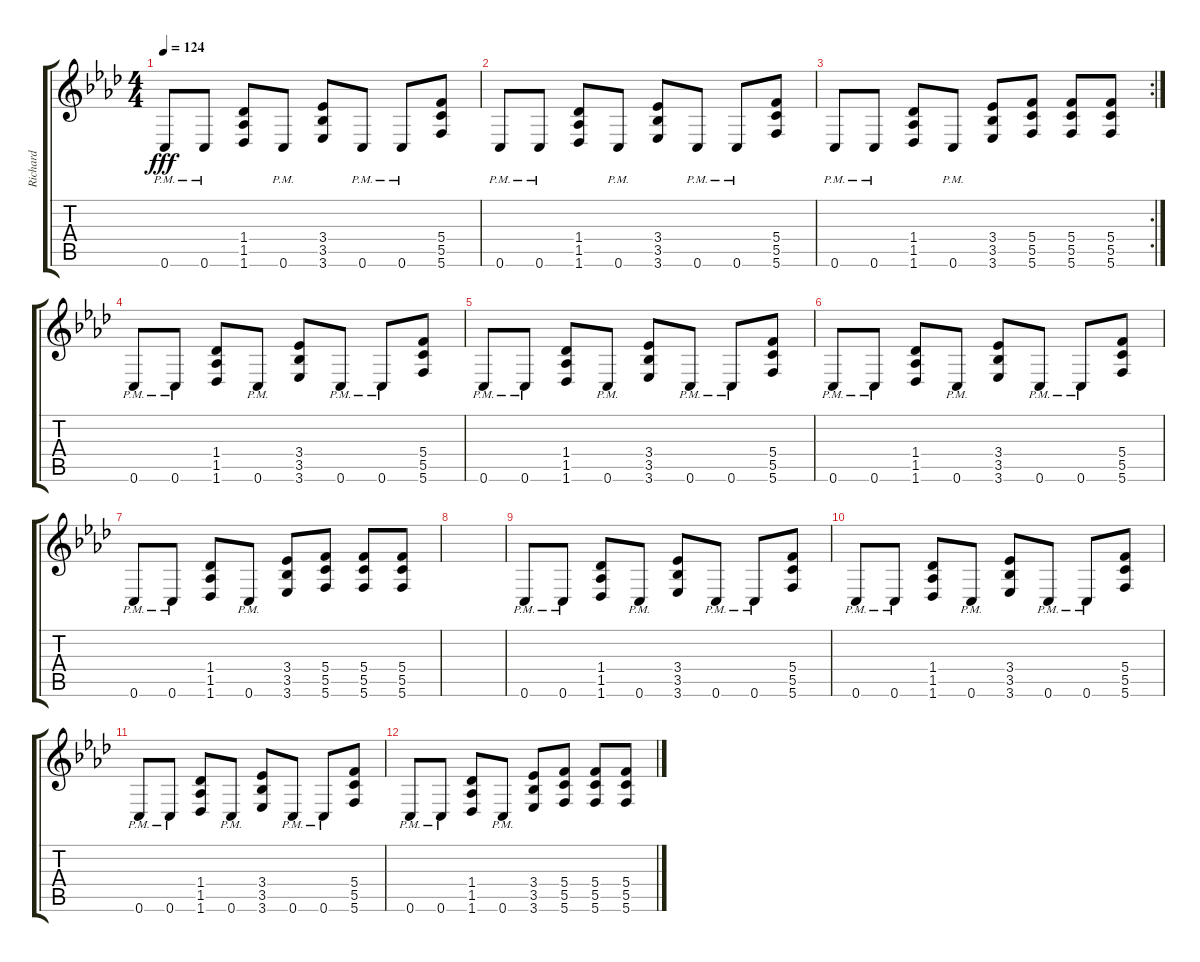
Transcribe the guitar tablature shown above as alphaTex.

\track ("Richard" "Richard") {instrument acousticguitarsteel}
\staff {score tabs}
\tuning (D4 A3 F3 C3 G2 C2) {hide}
\ts (4 4)
\tempo 124
\clef g2
\ks ab
0.6{pm}.8{dy fff} 0.6{pm}.8 (1.4 1.5 1.6).8 0.6{pm}.8 (3.4 3.5 3.6).8 0.6{pm}.8 0.6{pm}.8 (5.4 5.5 5.6).8 |
0.6{pm}.8 0.6{pm}.8 (1.4 1.5 1.6).8 0.6{pm}.8 (3.4 3.5 3.6).8 0.6{pm}.8 0.6{pm}.8 (5.4 5.5 5.6).8 |
\rc 2
0.6{pm}.8 0.6{pm}.8 (1.4 1.5 1.6).8 0.6{pm}.8 (3.4 3.5 3.6).8 (5.4 5.5 5.6).8 (5.4 5.5 5.6).8 (5.4 5.5 5.6).8 |
0.6{pm}.8 0.6{pm}.8 (1.4 1.5 1.6).8 0.6{pm}.8 (3.4 3.5 3.6).8 0.6{pm}.8 0.6{pm}.8 (5.4 5.5 5.6).8 |
0.6{pm}.8 0.6{pm}.8 (1.4 1.5 1.6).8 0.6{pm}.8 (3.4 3.5 3.6).8 0.6{pm}.8 0.6{pm}.8 (5.4 5.5 5.6).8 |
0.6{pm}.8 0.6{pm}.8 (1.4 1.5 1.6).8 0.6{pm}.8 (3.4 3.5 3.6).8 0.6{pm}.8 0.6{pm}.8 (5.4 5.5 5.6).8 |
0.6{pm}.8 0.6{pm}.8 (1.4 1.5 1.6).8 0.6{pm}.8 (3.4 3.5 3.6).8 (5.4 5.5 5.6).8 (5.4 5.5 5.6).8 (5.4 5.5 5.6).8 |
|
0.6{pm}.8 0.6{pm}.8 (1.4 1.5 1.6).8 0.6{pm}.8 (3.4 3.5 3.6).8 0.6{pm}.8 0.6{pm}.8 (5.4 5.5 5.6).8 |
0.6{pm}.8 0.6{pm}.8 (1.4 1.5 1.6).8 0.6{pm}.8 (3.4 3.5 3.6).8 0.6{pm}.8 0.6{pm}.8 (5.4 5.5 5.6).8 |
0.6{pm}.8 0.6{pm}.8 (1.4 1.5 1.6).8 0.6{pm}.8 (3.4 3.5 3.6).8 0.6{pm}.8 0.6{pm}.8 (5.4 5.5 5.6).8 |
0.6{pm}.8 0.6{pm}.8 (1.4 1.5 1.6).8 0.6{pm}.8 (3.4 3.5 3.6).8 (5.4 5.5 5.6).8 (5.4 5.5 5.6).8 (5.4 5.5 5.6).8
